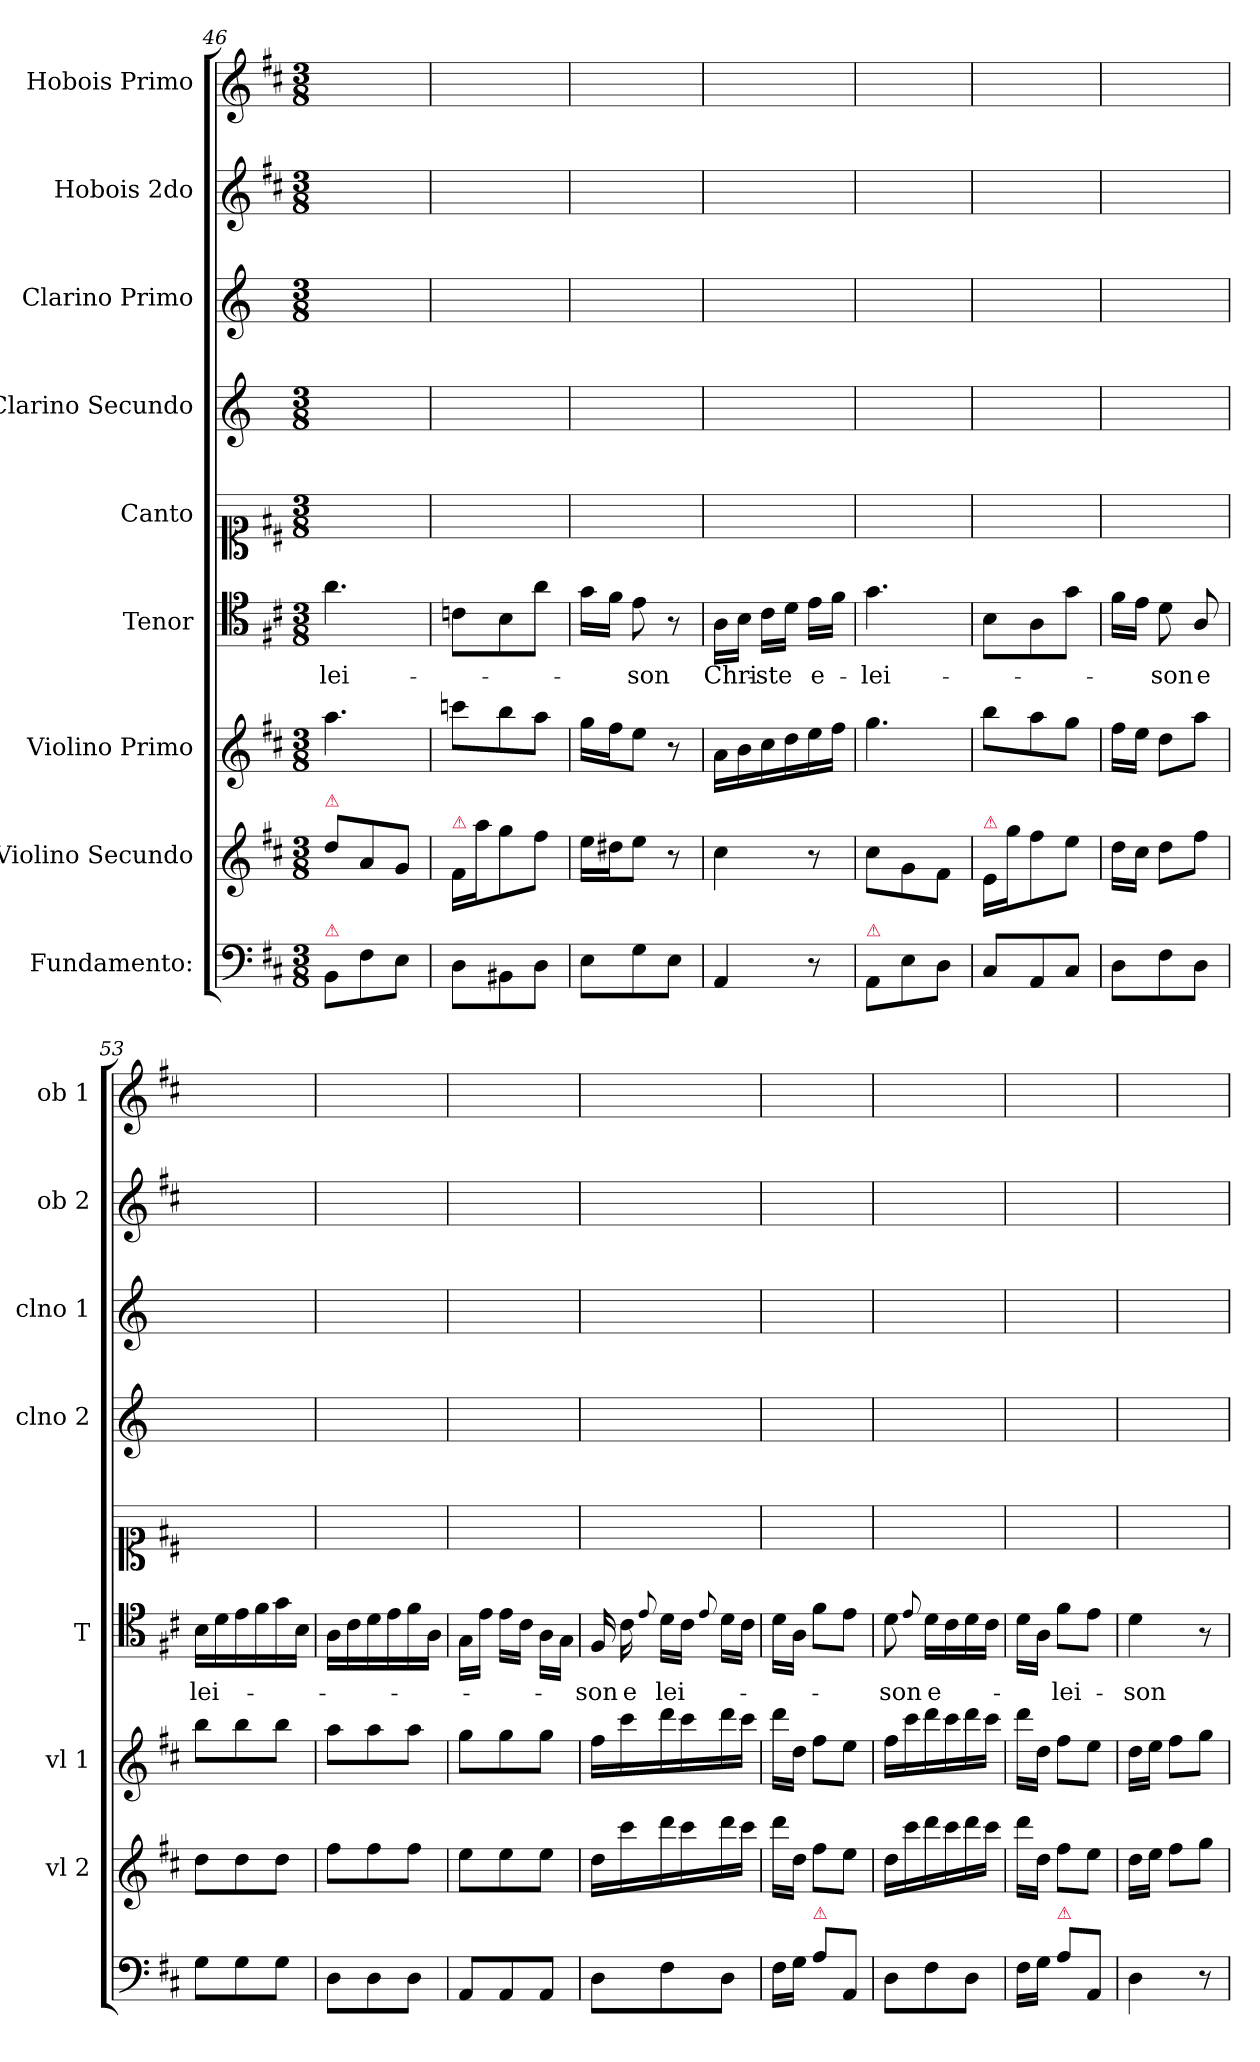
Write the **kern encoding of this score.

**kern	**kern	**kern	**kern	**text	**kern	**kern	**kern	**kern	**kern
*part9	*part8	*part7	*part6	*part6	*part5	*part4	*part3	*part2	*part1
*staff9	*staff8	*staff7	*staff6	*staff6	*staff5	*staff4	*staff3	*staff2	*staff1
*I"Fundamento:	*I"Violino Secundo	*I"Violino Primo	*I"Tenor	*	*I"Canto	*I"Clarino Secundo	*I"Clarino Primo	*I"Hobois 2do	*I"Hobois Primo
*	*I'vl 2	*I'vl 1	*I'T	*	*	*I'clno 2	*I'clno 1	*I'ob 2	*I'ob 1
*clefF4	*clefG2	*clefG2	*clefC4	*	*clefC1	*clefG2	*clefG2	*clefG2	*clefG2
*	*	*	*	*	*	*ITrd-1c-2	*ITrd-1c-2	*	*
*k[f#c#]	*k[f#c#]	*k[f#c#]	*k[f#c#]	*	*k[f#c#]	*k[f#c#]	*k[f#c#]	*k[f#c#]	*k[f#c#]
*M3/8	*M3/8	*M3/8	*M3/8	*	*M3/8	*M3/8	*M3/8	*M3/8	*M3/8
=46	=46	=46	=46	=46	=46	=46	=46	=46	=46
!	!LO:TX:a:color=crimson:t=⚠	!	!	!	!	!	!	!	!
!LO:TX:a:color=crimson:t=⚠	!	!	!	!	!	!	!	!	!
8BB/L	8dd\L	4.aa\	4.a\	-lei-	4.ryy	4.ryy	4.ryy	4.ryy	4.ryy
8F#\	8a/	.	.	.	.	.	.	.	.
8E\J	8g/J	.	.	.	.	.	.	.	.
=47	=47	=47	=47	=47	=47	=47	=47	=47	=47
!	!LO:TX:a:color=crimson:t=⚠	!	!	!	!	!	!	!	!
8D\L	16f#/LL	8cccn\L	8cn\L	.	4.ryy	4.ryy	4.ryy	4.ryy	4.ryy
.	16aa\J	.	.	.	.	.	.	.	.
8BB#X\	8gg\	8bb\	8B\	.	.	.	.	.	.
8D\J	8ff#\J	8aa\J	8a\J	.	.	.	.	.	.
=48	=48	=48	=48	=48	=48	=48	=48	=48	=48
8E\L	16ee\LL	16gg\LL	16g\LL	.	4.ryy	4.ryy	4.ryy	4.ryy	4.ryy
.	16dd#X\J	16ff#\J	16f#\JJ	.	.	.	.	.	.
8G\	8ee\J	8ee\J	8e\	-son	.	.	.	.	.
8E\J	8r	8r	8r	.	.	.	.	.	.
=49	=49	=49	=49	=49	=49	=49	=49	=49	=49
4AA/	4cc#\	16a\LL	16A\LL	Chri-	4.ryy	4.ryy	4.ryy	4.ryy	4.ryy
.	.	16b\	16B\JJ	.	.	.	.	.	.
.	.	16cc#\	16c#\LL	-ste	.	.	.	.	.
.	.	16dd\	16d\JJ	.	.	.	.	.	.
8r	8r	16ee\	16e\LL	e-	.	.	.	.	.
.	.	16ff#\JJ	16f#\JJ	.	.	.	.	.	.
=50	=50	=50	=50	=50	=50	=50	=50	=50	=50
!LO:TX:a:color=crimson:t=⚠	!	!	!	!	!	!	!	!	!
8AA/L	8cc#\L	4.gg\	4.g\	-lei-	4.ryy	4.ryy	4.ryy	4.ryy	4.ryy
8E\	8g\	.	.	.	.	.	.	.	.
8D\J	8f#\J	.	.	.	.	.	.	.	.
=51	=51	=51	=51	=51	=51	=51	=51	=51	=51
!	!LO:TX:a:color=crimson:t=⚠	!	!	!	!	!	!	!	!
8C#/L	16e/LL	8bb\L	8B\L	.	4.ryy	4.ryy	4.ryy	4.ryy	4.ryy
.	16gg\J	.	.	.	.	.	.	.	.
8AA/	8ff#\	8aa\	8A\	.	.	.	.	.	.
8C#/J	8ee\J	8gg\J	8g\J	.	.	.	.	.	.
=52	=52	=52	=52	=52	=52	=52	=52	=52	=52
8D\L	16dd\LL	16ff#\LL	16f#\LL	.	4.ryy	4.ryy	4.ryy	4.ryy	4.ryy
.	16cc#\JJ	16ee\JJ	16e\JJ	.	.	.	.	.	.
8F#\	8dd\L	8dd\L	8d\	-son	.	.	.	.	.
8D\J	8ff#\J	8aa\J	8A/	e	.	.	.	.	.
=53	=53	=53	=53	=53	=53	=53	=53	=53	=53
8G\L	8dd\L	8bb\L	16B\LL	lei-	4.ryy	4.ryy	4.ryy	4.ryy	4.ryy
.	.	.	16d\	.	.	.	.	.	.
8G\	8dd\	8bb\	16e\	.	.	.	.	.	.
.	.	.	16f#\	.	.	.	.	.	.
8G\J	8dd\J	8bb\J	16g\	.	.	.	.	.	.
.	.	.	16B\JJ	.	.	.	.	.	.
=54	=54	=54	=54	=54	=54	=54	=54	=54	=54
8D\L	8ff#\L	8aa\L	16A\LL	.	4.ryy	4.ryy	4.ryy	4.ryy	4.ryy
.	.	.	16c#\	.	.	.	.	.	.
8D\	8ff#\	8aa\	16d\	.	.	.	.	.	.
.	.	.	16e\	.	.	.	.	.	.
8D\J	8ff#\J	8aa\J	16f#\	.	.	.	.	.	.
.	.	.	16A\JJ	.	.	.	.	.	.
=55	=55	=55	=55	=55	=55	=55	=55	=55	=55
8AA/L	8ee\L	8gg\L	16G\LL	.	4.ryy	4.ryy	4.ryy	4.ryy	4.ryy
.	.	.	16e\JJ	.	.	.	.	.	.
8AA/	8ee\	8gg\	16e\LL	.	.	.	.	.	.
.	.	.	16c#\JJ	.	.	.	.	.	.
8AA/J	8ee\J	8gg\J	16A\LL	.	.	.	.	.	.
.	.	.	16G\JJ	.	.	.	.	.	.
=56	=56	=56	=56	=56	=56	=56	=56	=56	=56
8D\L	16dd\LL	16ff#\LL	16F#/	-son	4.ryy	4.ryy	4.ryy	4.ryy	4.ryy
.	16ccc#\	16ccc#\	16c#\	e	.	.	.	.	.
.	.	.	8qqe/	.	.	.	.	.	.
8F#\	16ddd\	16ddd\	16d\LL	lei-	.	.	.	.	.
.	16ccc#\	16ccc#\	16c#\JJ	.	.	.	.	.	.
.	.	.	8qqe/	.	.	.	.	.	.
8D\J	16ddd\	16ddd\	16d\LL	.	.	.	.	.	.
.	16ccc#\JJ	16ccc#\JJ	16c#\JJ	.	.	.	.	.	.
=57	=57	=57	=57	=57	=57	=57	=57	=57	=57
16F#\LL	16ddd\LL	16ddd\LL	16d\LL	.	4.ryy	4.ryy	4.ryy	4.ryy	4.ryy
16G\JJ	16dd\JJ	16dd\JJ	16A\JJ	.	.	.	.	.	.
!LO:TX:a:color=crimson:t=⚠	!	!	!	!	!	!	!	!	!
8A\L	8ff#\L	8ff#\L	8f#\L	.	.	.	.	.	.
8AA/J	8ee\J	8ee\J	8e\J	.	.	.	.	.	.
=58	=58	=58	=58	=58	=58	=58	=58	=58	=58
8D\L	16dd\LL	16ff#\LL	8d\	-son	4.ryy	4.ryy	4.ryy	4.ryy	4.ryy
.	16ccc#\	16ccc#\	.	.	.	.	.	.	.
.	.	.	8qqe/	.	.	.	.	.	.
8F#\	16ddd\	16ddd\	16d\LL	e-	.	.	.	.	.
.	16ccc#\	16ccc#\	16c#\	.	.	.	.	.	.
8D\J	16ddd\	16ddd\	16d\	.	.	.	.	.	.
.	16ccc#\JJ	16ccc#\JJ	16c#\JJ	.	.	.	.	.	.
=59	=59	=59	=59	=59	=59	=59	=59	=59	=59
16F#\LL	16ddd\LL	16ddd\LL	16d\LL	.	4.ryy	4.ryy	4.ryy	4.ryy	4.ryy
16G\JJ	16dd\JJ	16dd\JJ	16A\JJ	.	.	.	.	.	.
!LO:TX:a:color=crimson:t=⚠	!	!	!	!	!	!	!	!	!
8A\L	8ff#\L	8ff#\L	8f#\L	-lei-	.	.	.	.	.
8AA/J	8ee\J	8ee\J	8e\J	.	.	.	.	.	.
=60	=60	=60	=60	=60	=60	=60	=60	=60	=60
4D\	16dd\LL	16dd\LL	4d\	-son	4.ryy	4.ryy	4.ryy	4.ryy	4.ryy
.	16ee\JJ	16ee\JJ	.	.	.	.	.	.	.
.	8ff#\L	8ff#\L	.	.	.	.	.	.	.
8r	8gg\J	8gg\J	8r	.	.	.	.	.	.
=	=	=	=	=	=	=	=	=	=
*-	*-	*-	*-	*-	*-	*-	*-	*-	*-
